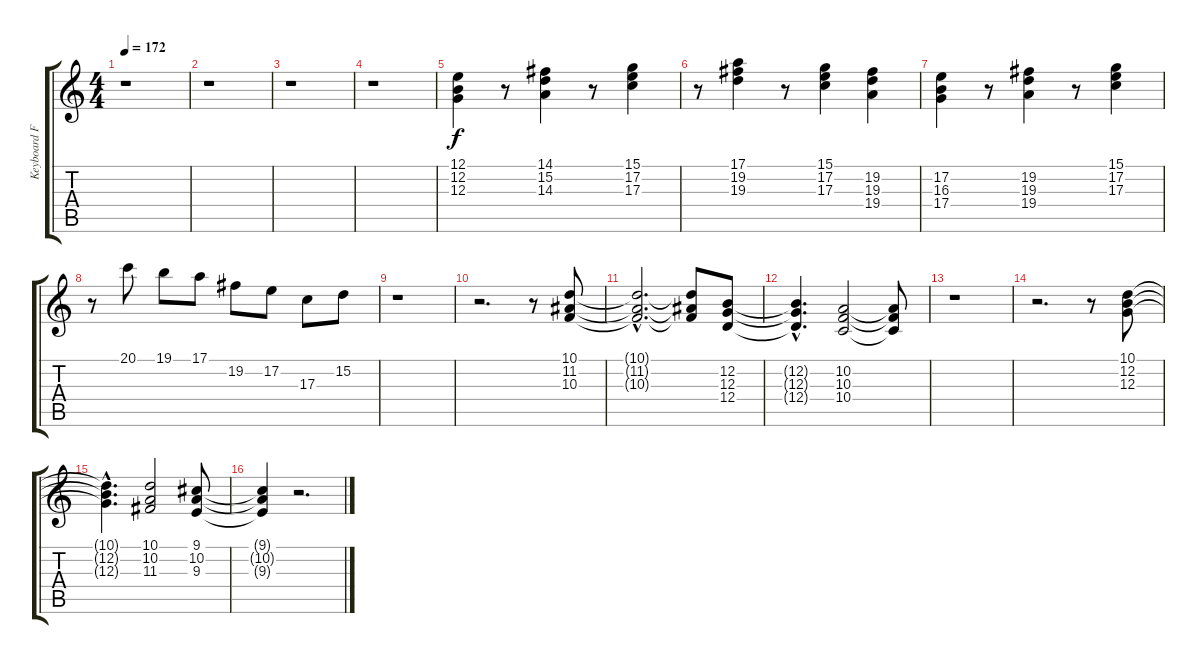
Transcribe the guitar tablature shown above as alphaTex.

\track ("Keyboard Fills" "Keyboard F") {instrument pad7halo}
\staff {score tabs}
\tuning (E4 B3 G3 D3 A2 E2) {hide}
\ts (4 4)
\tempo 172
\clef g2
\ks c
r.1{dy f} |
r.1 |
r.1 |
r.1 |
(12.1 12.2 12.3).4 r.8 (14.1 15.2 14.3).4 r.8 (15.1 17.2 17.3).4 |
r.8 (17.1 19.2 19.3).4 r.8 (15.1 17.2 17.3).4 (19.2 19.3 19.4).4 |
(17.2 16.3 17.4).4 r.8 (19.2 19.3 19.4).4 r.8 (15.1 17.2 17.3).4 |
r.8 20.1.8 19.1.8 17.1.8 19.2.8 17.2.8 17.3.8 15.2.8 |
r.1 |
r.2{d} r.8 (10.1 11.2 10.3).8 |
(10.1{hac t} 11.2{hac t} 10.3{hac t}).2{d} (10.1{t} 11.2{t} 10.3{t}).8 (12.2 12.3 12.4).8 |
(12.2{hac t} 12.3{hac t} 12.4{hac t}).4{d} (10.2 10.3 10.4).2 (10.2{t} 10.3{t} 10.4{t}).8 |
r.1 |
r.2{d} r.8 (10.1 12.2 12.3).8 |
(10.1{hac t} 12.2{hac t} 12.3{hac t}).4{d} (10.1 10.2 11.3).2 (9.1 10.2 9.3).8 |
(9.1{t} 10.2{t} 9.3{t}).4 r.2{d}
